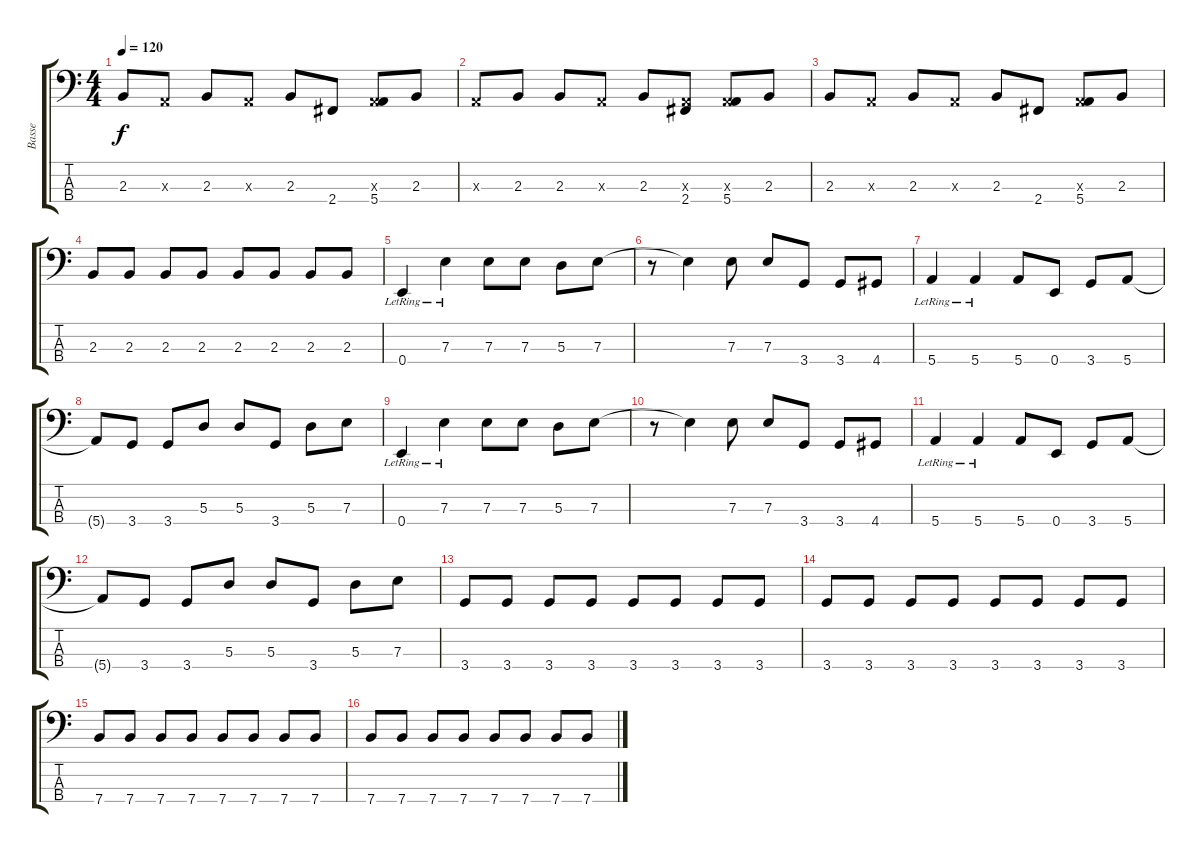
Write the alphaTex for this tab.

\track ("Basse" "Basse") {instrument electricbassfinger}
\staff {score tabs}
\tuning (G2 D2 A1 E1) {hide}
\ts (4 4)
\tempo 120
\clef f4
\ks c
2.3.8{dy f} 0.3{x}.8 2.3.8 0.3{x}.8 2.3.8 2.4.8 (0.3{x} 5.4).8 2.3.8 |
0.3{x}.8 2.3.8 2.3.8 0.3{x}.8 2.3.8 (0.3{x} 2.4).8 (0.3{x} 5.4).8 2.3.8 |
2.3.8 0.3{x}.8 2.3.8 0.3{x}.8 2.3.8 2.4.8 (0.3{x} 5.4).8 2.3.8 |
2.3.8 2.3.8 2.3.8 2.3.8 2.3.8 2.3.8 2.3.8 2.3.8 |
0.4{lr}.4 7.3{lr}.4 7.3.8 7.3.8 5.3.8 7.3.8 |
r.8 7.3{t}.4 7.3.8 7.3.8 3.4.8 3.4.8 4.4.8 |
5.4{lr}.4 5.4{lr}.4 5.4.8 0.4.8 3.4.8 5.4.8 |
5.4{t}.8 3.4.8 3.4.8 5.3.8 5.3.8 3.4.8 5.3.8 7.3.8 |
0.4{lr}.4 7.3{lr}.4 7.3.8 7.3.8 5.3.8 7.3.8 |
r.8 7.3{t}.4 7.3.8 7.3.8 3.4.8 3.4.8 4.4.8 |
5.4{lr}.4 5.4{lr}.4 5.4.8 0.4.8 3.4.8 5.4.8 |
5.4{t}.8 3.4.8 3.4.8 5.3.8 5.3.8 3.4.8 5.3.8 7.3.8 |
3.4.8 3.4.8 3.4.8 3.4.8 3.4.8 3.4.8 3.4.8 3.4.8 |
3.4.8 3.4.8 3.4.8 3.4.8 3.4.8 3.4.8 3.4.8 3.4.8 |
7.4.8 7.4.8 7.4.8 7.4.8 7.4.8 7.4.8 7.4.8 7.4.8 |
7.4.8 7.4.8 7.4.8 7.4.8 7.4.8 7.4.8 7.4.8 7.4.8
